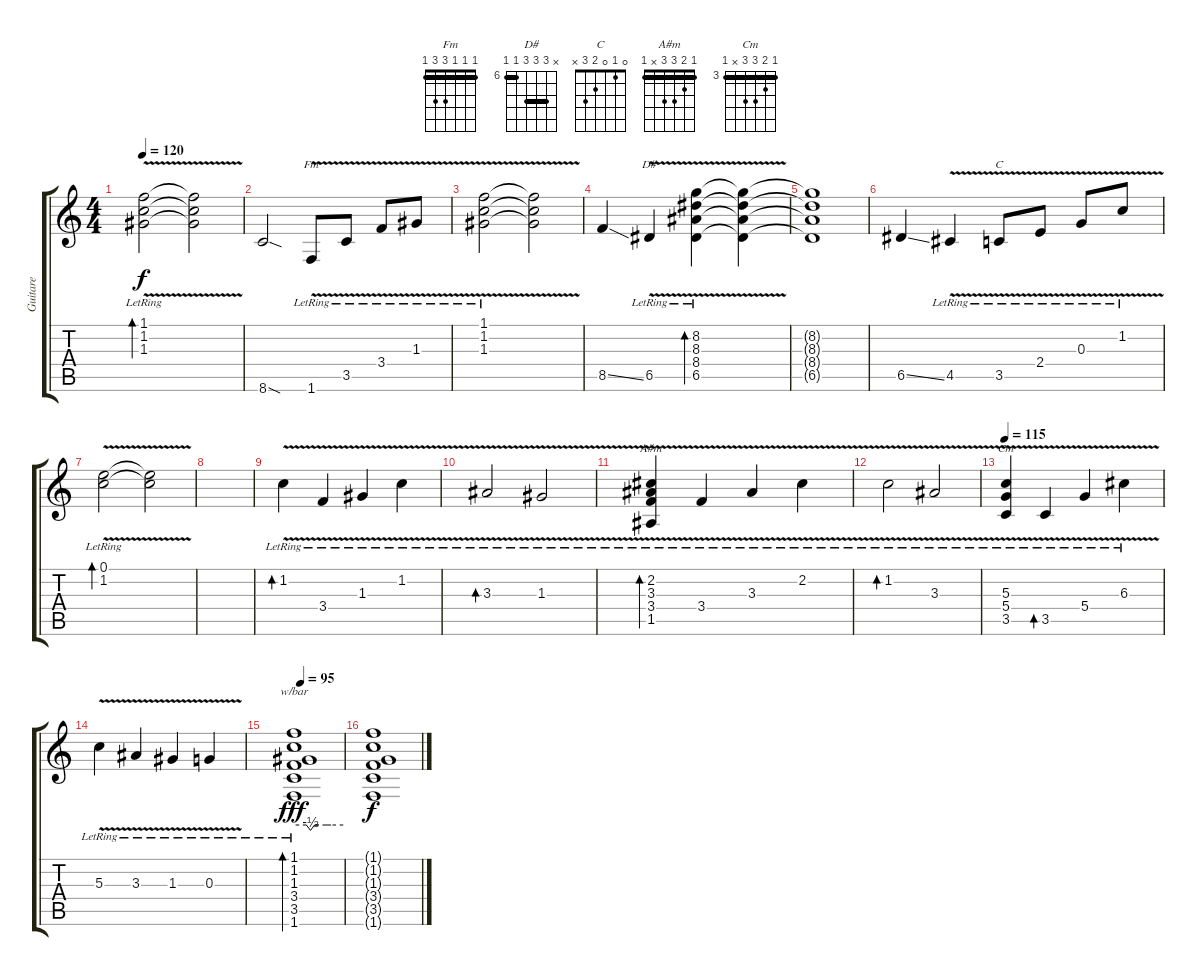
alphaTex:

\track ("Guitare" "Guitare") {instrument electricguitarjazz}
\staff {score tabs}
\tuning (E4 B3 G3 D3 A2 E2) {hide}
\chord ("Fm" 1 1 1 3 3 1) {barre 1}
\chord ("D#" x 8 8 8 6 6) {firstfret 6 barre (6 8)}
\chord ("C" 0 1 0 2 3 x)
\chord ("A#m" 1 2 3 3 x 1) {barre 1}
\chord ("Cm" 3 4 5 5 x 3) {firstfret 3 barre 3}
\ts (4 4)
\tempo 120
\clef g2
\ks c
(1.1{lr} 1.2{lr} 1.3{v lr}).2{bd 240 dy f} (1.1{t} 1.2{t} 1.3{t}).2 |
8.6{sod}.2 1.6{v lr}.8{ch "Fm"} 3.5{v lr}.8 3.4{v lr}.8 1.3{v lr}.8 |
(1.1{lr} 1.2{lr} 1.3{v lr}).2 (1.1{t} 1.2{t} 1.3{t}).2 |
8.5{ss}.4 6.5{v lr}.4{ch "D#"} (8.2 8.3{v lr} 8.4{lr} 6.5{lr}).4{bd 480} (8.2{t} 8.3{t} 8.4{t} 6.5{t}).4 |
(8.2{t} 8.3{t} 8.4{t} 6.5{t}).1 |
6.5{ss}.4 4.5{v lr}.4 3.5{v lr}.8{ch "C"} 2.4{v lr}.8 0.3{v lr}.8 1.2{v lr}.8 |
(0.1{v lr} 1.2{v}).2{bd 480} (0.1{t} 1.2{t}).2 |
|
1.2{v lr}.4{bd 480} 3.4{v lr}.4 1.3{v lr}.4 1.2{v lr}.4 |
3.3{v lr}.2{bd 480} 1.3{v lr}.2 |
(2.2{v lr} 3.3{v lr} 3.4{v lr} 1.5{v lr}).4{bd 30 ch "A#m"} 3.4{v lr}.4 3.3{v lr}.4 2.2{v lr}.4 |
1.2{v lr}.2{bd 480} 3.3{v lr}.2 |
\tempo 115
(5.3{v lr} 5.4{v lr} 3.5{v lr}).4{ch "Cm"} 3.5{v lr}.4{bd 480} 5.4{v lr}.4 6.3{v lr}.4 |
5.3{v lr}.4 3.3{v lr}.4 1.3{v lr}.4 0.3{v lr}.4 |
\tempo 95
(1.1{lr} 1.2{lr} 1.3{lr} 3.4{lr} 3.5{lr} 1.6{lr}).1{tbe (custom default 0 0 15 0 20 -2 25 0 30 0 39 0 45 0 60 0) bd 480 dy fff volume 16 instrument electricguitarjazz} |
(1.1{t} 1.2{t} 1.3{t} 3.4{t} 3.5{t} 1.6{t}).1{dy f}
